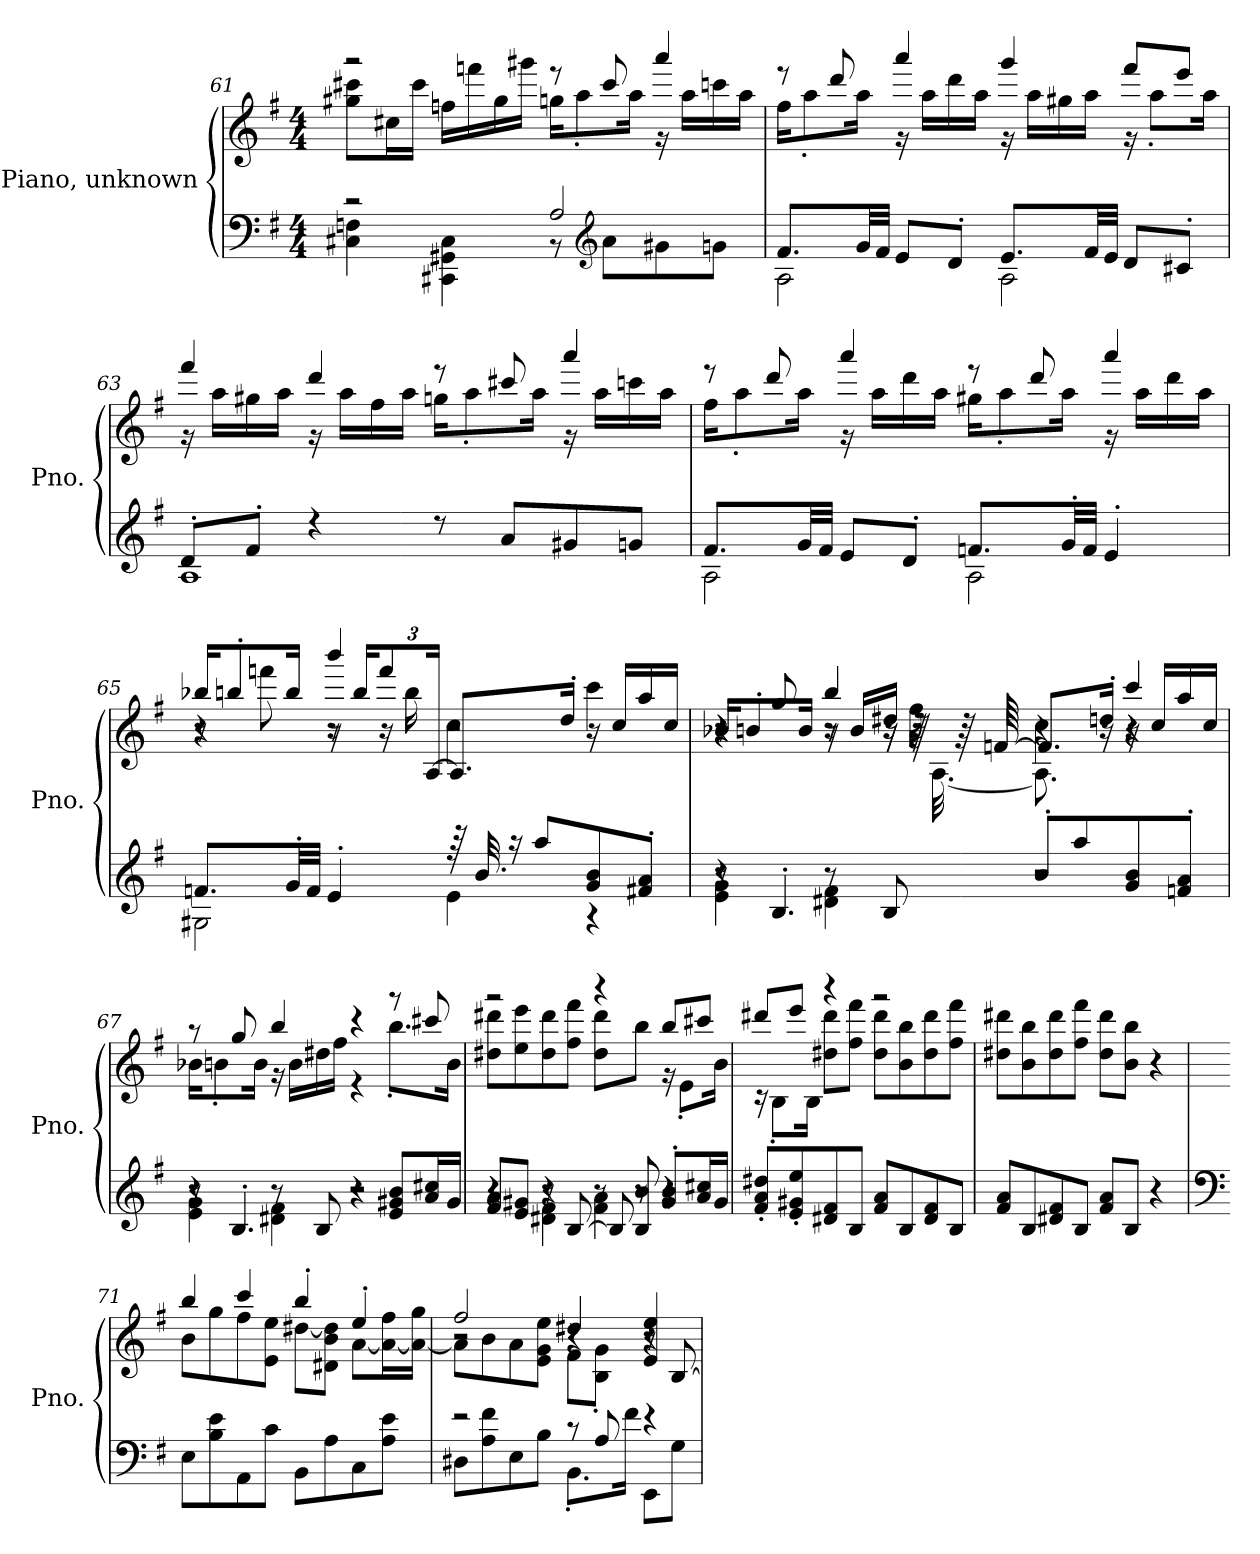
**kern	**kern
*part1	*part1
*staff2	*staff1
*I"Piano, unknown	*
*I'Pno.	*
!!LO:LB:g=z
*clefF4	*clefG2
*k[f#]	*k[f#]
*M4/4	*M4/4
=61	=61
*^	*^
2r	4C#X\ 4Fn\	2r	8gg#X\ 8ccc#X\L
.	.	.	16cc#X\L
.	.	.	16ccc#\JJ
.	4CC#X\ 4GG#X\ 4C#\	.	16ffn\LL
.	.	.	16fffn\
.	.	.	16gg#\
.	.	.	16ggg#X\JJ
2A/	8r	8r	16ggn\KL
.	.	.	8aa'\
*clefG2	*	*	*
.	8a\L	8ccc#/	.
.	.	.	16aa\Jk
.	8g#X\	4aaa/	16r
.	.	.	16aa\LL
.	8gn\J	.	16cccn\
.	.	.	16aa\JJ
!!LO:LB:g=z	!!
=62	=62	=62	=62
8.f#/L	2A\	8r	16ff#\KL
.	.	.	8aa'\
.	.	8ddd/	.
32g/LL	.	.	16aa\Jk
32f#/JJJ	.	.	.
8e/L	.	4aaa/	16r
.	.	.	16aa\LL
8d'/J	.	.	16ddd\
.	.	.	16aa\JJ
8.e/L	2A\	4ggg/	16r
.	.	.	16aa\LL
.	.	.	16gg#X\
32f#/LL	.	.	16aa\JJ
32e/JJJ	.	.	.
8d/L	.	8fff#/L	16r
.	.	.	8aa'\L
8c#X'/J	.	8eee/J	.
.	.	.	16aa\Jk
=63	=63	=63	=63
8d'/L	1A	4fff#/	16r
.	.	.	16aa\LL
8f#'/J	.	.	16gg#X\
.	.	.	16aa\JJ
4r	.	4ddd/	16r
.	.	.	16aa\LL
.	.	.	16ff#\
.	.	.	16aa\JJ
8r	.	8r	16ggn\KL
.	.	.	8aa'\
8a/L	.	8ccc#X/	.
.	.	.	16aa\Jk
8g#X/	.	4aaa/	16r
.	.	.	16aa\LL
8gn/J	.	.	16cccn\
.	.	.	16aa\JJ
!!LO:LB:g=z	!!
=64	=64	=64	=64
8.f#/L	2A\	8r	16ff#\KL
.	.	.	8aa'\
.	.	8ddd/	.
32g/LL	.	.	16aa\Jk
32f#/JJJ	.	.	.
8e/L	.	4aaa/	16r
.	.	.	16aa\LL
8d'/J	.	.	16ddd\
.	.	.	16aa\JJ
8.fn/L	2A\	8r	16gg#X\KL
.	.	.	8aa'\
.	.	8ddd/	.
32g'/LL	.	.	16aa\Jk
32f/JJJ	.	.	.
4e'/	.	4aaa/	16r
.	.	.	16aa\LL
.	.	.	16ddd\
.	.	.	16aa\JJ
=65	=65	=65	=65
*	*	*	*^
8.fn/L	2G#X\	4r	8r	16bb-X/KL
.	.	.	.	8bbn'/
.	.	.	8fffn\	.
32g'/LL	.	.	.	16bb/Jk
32f/JJJ	.	.	.	.
4e'/	.	4bbb/	8r	16r
.	.	.	.	16bb/KL
*	*	*	*	*Xbrackettup
.	.	.	16r	12fff/
.	.	.	16bb\	.
.	.	.	.	[24A/Jk
64r	4e\	2r	4cc\	8.A/L]
32.b/	.	.	.	.
16r	.	.	.	.
8aa/L	.	.	.	.
.	.	.	.	16dd'/Jk
8g/ 8b/	4r	.	4ccc\	16r
.	.	.	.	16cc/LL
8f#X/' 8a/'J	.	.	.	16aa/
.	.	.	.	16cc/JJ
!!LO:LB:g=z
=66	=66	=66	=66	=66
*	*^	*	*	*^
4r	4e\ 4g\	8r	8r	4r	16b-X/KL	4r
.	.	.	.	.	8bn'/	.
.	.	4.B'/	8gg/	.	.	.
.	.	.	.	.	16b/Jk	.
8r	4d#X\ 4f#\	.	4bb/	8r	16r	8r
.	.	.	.	.	16b/LL	.
8B/	.	.	.	16r	16dd#X/JJ	16r
.	.	.	.	16ff#\	32r	64r
.	.	.	.	.	.	[32.A\
.	.	.	.	.	64r	.
.	.	.	.	.	[64fn/	.
8b'/L	2r	2r	4r	4cc\	8.f/L]	8.A\]
8aa/	.	.	.	.	.	.
.	.	.	.	.	16ddn'/Jk	16r
8g/ 8b/	.	.	4ccc/	4r	16r	4r
.	.	.	.	.	16cc/LL	.
8fn/' 8a/'J	.	.	.	.	16aa/	.
.	.	.	.	.	16cc/JJ	.
*	*	*	*	*v	*v	*v
=67	=67	=67	=67	=67
4r	4e\ 4g\	8r	8r	16b-X\KL
.	.	.	.	8bn'\
.	.	4.B'/	8gg/	.
.	.	.	.	16b\Jk
8r	4d#X\ 4f#\	.	4bb/	16r
.	.	.	.	16b\LL
8B/	.	.	.	16dd#X\
.	.	.	.	16ff#\JJ
4r	2r	2r	4r	4r
8e/ 8g#X/ 8b/L	.	.	8r	8.bb'\L
16a/ 16cc#X/L	.	.	8ccc#X/	.
16g#/JJ	.	.	.	16b\Jk
!!LO:PB:g=z	!!
=68	=68	=68	=68	=68
8f#/ 8a/L	4r	4r	2r	8dd#X\ 8ddd#X\L
8e/ 8g#X/J	.	.	.	8ee\ 8eee\
4r	4d#X\ 4f#\	8r	.	8dd#\ 8ddd#\
.	.	[8B/	.	8ff#\ 8fff#\J
8r	4f#\ 4a\	8B/]	4r	8dd#\ 8ddd#\L
8B/ 8b/	.	8r	.	8bb\J
8g#/' 8b/'L	4r	4r	8bb/L	16r
.	.	.	.	8e'\L
16a/ 16cc#X/L	.	.	8ccc#X/J	.
16g#/JJ	.	.	.	16b\Jk
*v	*v	*v	*	*
=69	=69	=69
8f#/' 8a/' 8dd#X/'L	8ddd#X/L	16r
.	.	8B'\L
8e/' 8g#X/' 8ee/'	8eee/J	.
.	.	16B\Jk
8d#X/ 8f#/	4r	8dd#X\ 8ddd#\L
8B/J	.	8ff#\ 8fff#\J
8f#/ 8a/L	2r	8dd#\ 8ddd#\L
8B/	.	8b\ 8bb\
8d#/ 8f#/	.	8dd#\ 8ddd#\
8B/J	.	8ff#\ 8fff#\J
*	*v	*v
=70	=70
8f#/ 8a/L	8dd#X\ 8ddd#X\L
8B/	8b\ 8bb\
8d#X/ 8f#/	8dd#\ 8ddd#\
8B/J	8ff#\ 8fff#\J
8f#/ 8a/L	8dd#\ 8ddd#\L
8B/J	8b\ 8bb\J
4r	4r
!!LO:LB:g=z
=71	=71
*clefF4	*
*	*^
8E\L	4bb/	8b\L
8B\ 8e\	.	8gg\
8AA\	4ccc/	8ff#\
8c\J	.	8e\ 8ee\J
8BB\L	4bb'/	[8dd#X\L
8A\	.	8d#X\ 8b\ 8dd#\]J
8C\	4ee'/	[8a\L
8A\ 8e\J	.	16a\_ 16ff#\L
.	.	16a\_ 16gg\JJ
=72	=72	=72
*^	*	*^
2r	8D#X\L	2ff#/	8a\L]	2r
.	8A\ 8f#\	.	8b\	.
.	8E\	.	8a\	.
.	8B\J	.	8e\ 8g\ 8ee\J	.
8r	8.BB'\L	4dd#X/	8f#\L	4r
8A/	.	.	8B\' 8g\'J	.
.	16f#\Jk	.	.	.
4r	8EE\L	4e/ 4ee/	4r	8r
.	8G\J	.	.	[8B/
*v	*v	*	*	*
*	*v	*v	*v
=	=
*-	*-
